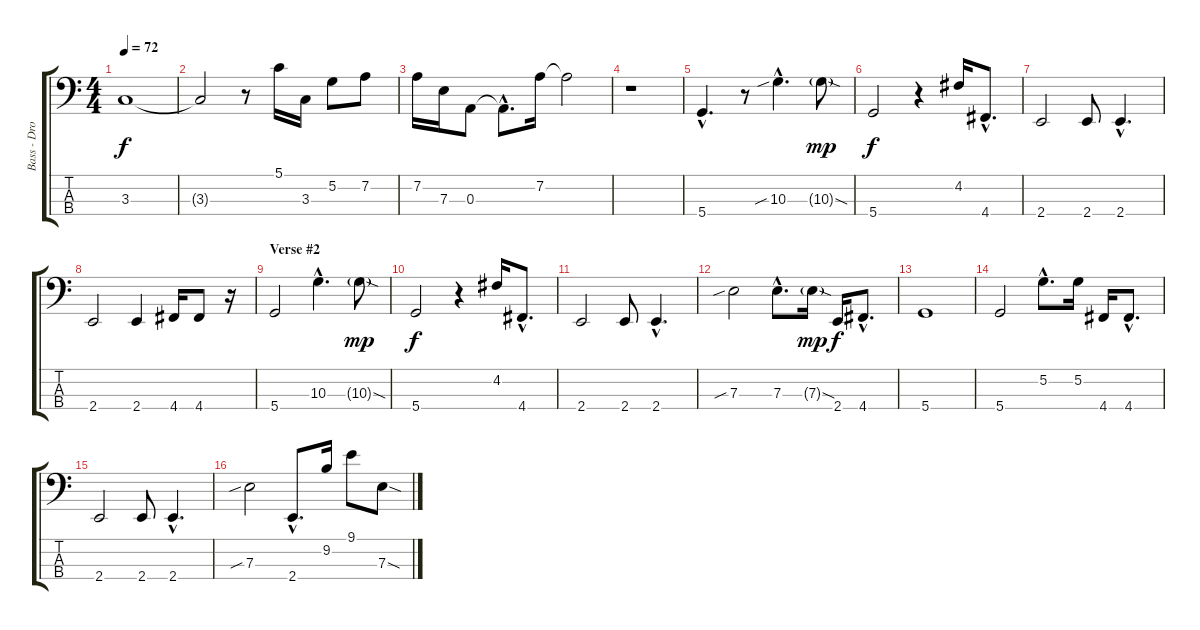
\track ("Bass - Dropped D" "Bass - Dro") {instrument electricbassfinger}
\staff {score tabs}
\tuning (G2 D2 A1 D1) {hide}
\ts (4 4)
\tempo 72
\clef f4
\ks c
3.3.1{dy f} |
3.3{t}.2 r.8 5.1.16 3.3.16 5.2.8 7.2.8 |
7.2.16 7.3.16 0.3.8 0.3{hac t}.8{d} 7.2.16 7.2{t}.2 |
r.1 |
5.4{hac}.4{d} r.8 10.3{sib hac}.4{d} 10.3{sod g}.8{dy mp} |
5.4.2{dy f} r.4 4.2.16 4.4{hac}.8{d} |
2.4.2 2.4.8 2.4{hac}.4{d} |
2.4.2 2.4.4 4.4.16 4.4.8 r.16 |
\section ("" "Verse #2")
5.4.2 10.3{hac}.4{d} 10.3{sod g}.8{dy mp} |
5.4.2{dy f} r.4 4.2.16 4.4{hac}.8{d} |
2.4.2 2.4.8 2.4{hac}.4{d} |
7.3{sib}.2 7.3{hac}.8{d} 7.3{sod g}.16{dy mp} 2.4.16{dy f} 4.4{hac}.8{d} |
5.4.1 |
5.4.2 5.2{hac}.8{d} 5.2.16 4.4.16 4.4{hac}.8{d} |
2.4.2 2.4.8 2.4{hac}.4{d} |
7.3{sib}.2 2.4{hac}.8{d} 9.2.16 9.1.8 7.3{sod}.8
